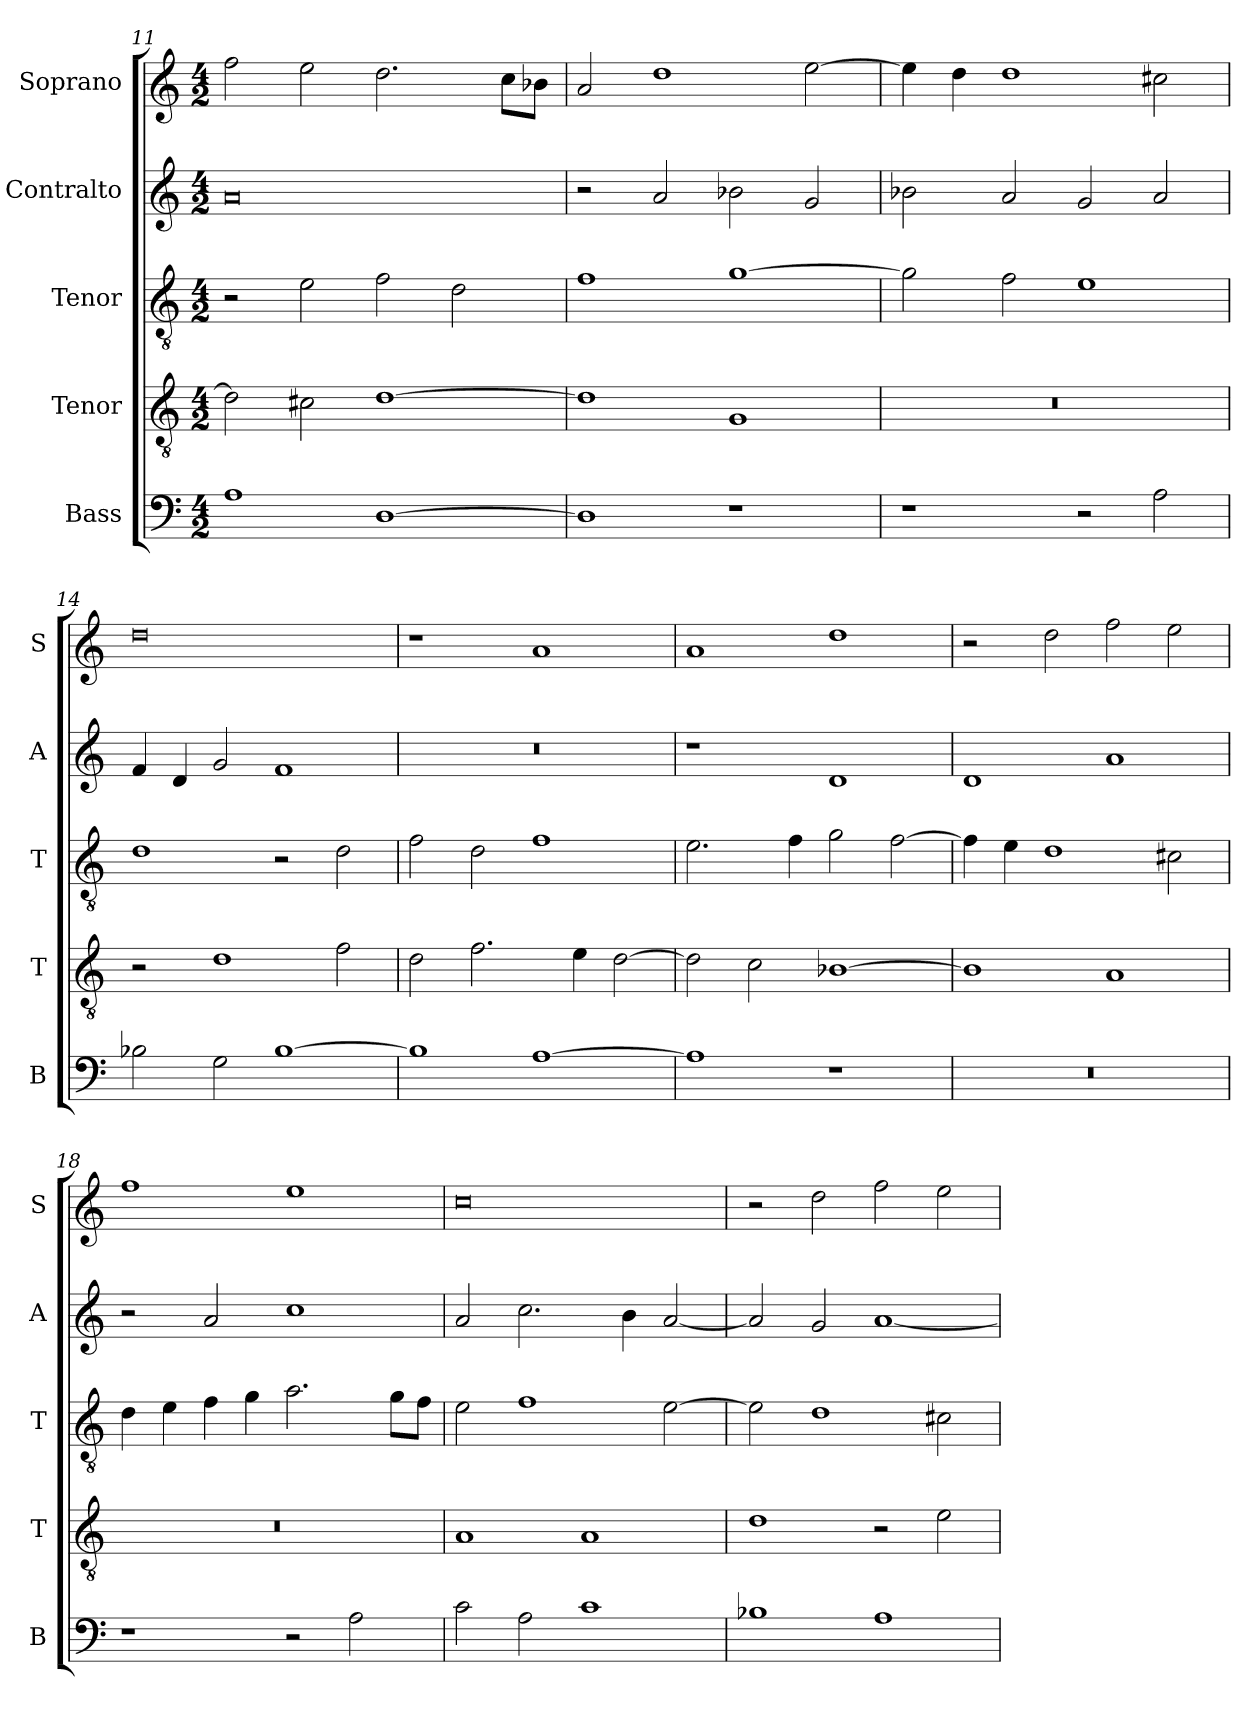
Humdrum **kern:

**kern	**kern	**kern	**kern	**kern
*part5	*part4	*part3	*part2	*part1
*staff5	*staff4	*staff3	*staff2	*staff1
*I"Bass	*I"Tenor	*I"Tenor	*I"Contralto	*I"Soprano
*I'B	*I'T	*I'T	*I'A	*I'S
*clefF4	*clefGv2	*clefGv2	*clefG2	*clefG2
*k[]	*k[]	*k[]	*k[]	*k[]
*D:dor	*D:dor	*D:dor	*D:dor	*D:dor
*M4/2	*M4/2	*M4/2	*M4/2	*M4/2
=11	=11	=11	=11	=11
1A	2d]	2r	0a	2ff
.	2c#X	2e	.	2ee
[1D	[1d	2f	.	2.dd
.	.	2d	.	.
.	.	.	.	8cc\L
.	.	.	.	8b-X\J
=12	=12	=12	=12	=12
1D]	1d]	1f	2r	2a
.	.	.	2a	1dd
1r	1G	[1g	2b-X	.
.	.	.	2g	[2ee
=13	=13	=13	=13	=13
1r	0r	2g]	2b-X	4ee]
.	.	.	.	4dd
.	.	2f	2a	1dd
2r	.	1e	2g	.
2A	.	.	2a	2cc#X
=14	=14	=14	=14	=14
2B-X	2r	1d	4f	0dd
.	.	.	4d	.
2G	1d	.	2g	.
[1B-	.	2r	1f	.
.	2f	2d	.	.
=15	=15	=15	=15	=15
1B-]	2d	2f	0r	1r
.	2.f	2d	.	.
[1A	.	1f	.	1a
.	4e	.	.	.
.	[2d	.	.	.
=16	=16	=16	=16	=16
1A]	2d]	2.e	1r	1a
.	2c	.	.	.
.	.	4f	.	.
1r	[1B-X	2g	1d	1dd
.	.	[2f	.	.
=17	=17	=17	=17	=17
0r	1B-]	4f]	1d	2r
.	.	4e	.	.
.	.	1d	.	2dd
.	1A	.	1a	2ff
.	.	2c#X	.	2ee
=18	=18	=18	=18	=18
1r	0r	4d	2r	1ff
.	.	4e	.	.
.	.	4f	2a	.
.	.	4g	.	.
2r	.	2.a	1cc	1ee
2A	.	.	.	.
.	.	8g\L	.	.
.	.	8f\J	.	.
=19	=19	=19	=19	=19
2c	1A	2e	2a	0cc
2A	.	1f	2.cc	.
1c	1A	.	.	.
.	.	.	4b	.
.	.	[2e	[2a	.
=20	=20	=20	=20	=20
1B-X	1d	2e]	2a]	2r
.	.	1d	2g	2dd
1A	2r	.	[1a	2ff
.	2e	2c#X	.	2ee
=	=	=	=	=
*-	*-	*-	*-	*-
